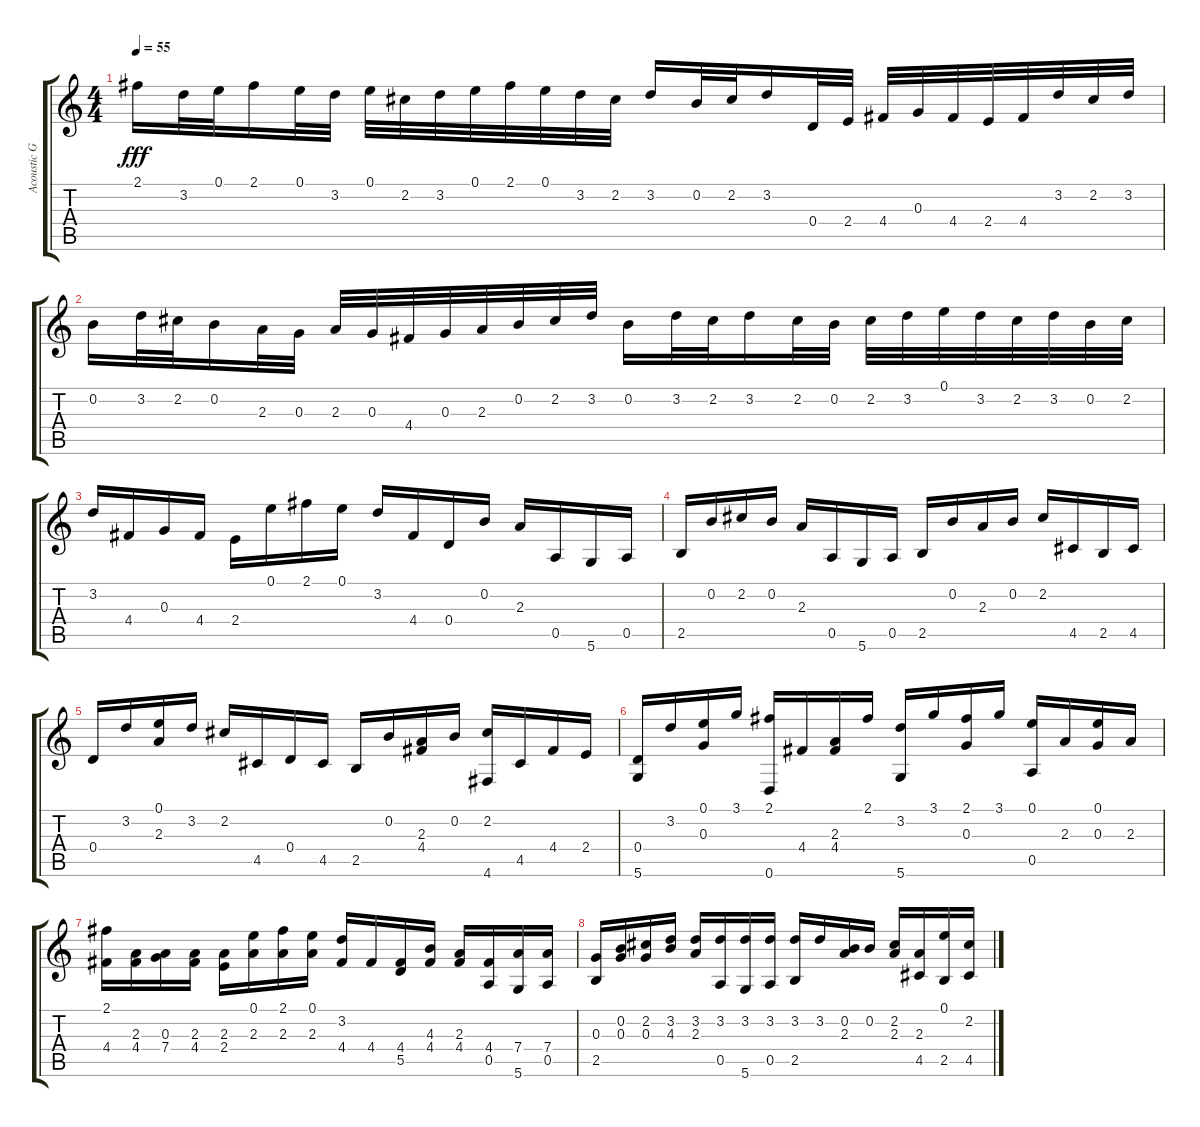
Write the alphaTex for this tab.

\track ("Acoustic Guitar 2" "Acoustic G") {instrument acousticguitarnylon}
\staff {score tabs}
\tuning (E4 B3 G3 D3 A2 D2) {hide}
\ts (4 4)
\tempo 55
\clef g2
\ks c
2.1.16{dy fff} 3.2.32 0.1.32 2.1.16 0.1.32 3.2.32 0.1.32 2.2.32 3.2.32 0.1.32 2.1.32 0.1.32 3.2.32 2.2.32 3.2.16 0.2.32 2.2.32 3.2.16 0.4.32 2.4.32 4.4.32 0.3.32 4.4.32 2.4.32 4.4.32 3.2.32 2.2.32 3.2.32 |
0.2.16 3.2.32 2.2.32 0.2.16 2.3.32 0.3.32 2.3.32 0.3.32 4.4.32 0.3.32 2.3.32 0.2.32 2.2.32 3.2.32 0.2.16 3.2.32 2.2.32 3.2.16 2.2.32 0.2.32 2.2.32 3.2.32 0.1.32 3.2.32 2.2.32 3.2.32 0.2.32 2.2.32 |
3.2.16 4.4.16 0.3.16 4.4.16 2.4.16 0.1.16 2.1.16 0.1.16 3.2.16 4.4.16 0.4.16 0.2.16 2.3.16 0.5.16 5.6.16 0.5.16 |
2.5.16 0.2.16 2.2.16 0.2.16 2.3.16 0.5.16 5.6.16 0.5.16 2.5.16 0.2.16 2.3.16 0.2.16 2.2.16 4.5.16 2.5.16 4.5.16 |
0.4.16 3.2.16 (0.1 2.3).16 3.2.16 2.2.16 4.5.16 0.4.16 4.5.16 2.5.16 0.2.16 (2.3 4.4).16 0.2.16 (2.2 4.6).16 4.5.16 4.4.16 2.4.16 |
(0.4 5.6).16 3.2.16 (0.1 0.3).16 3.1.16 (2.1 0.6).16 4.4.16 (2.3 4.4).16 2.1.16 (3.2 5.6).16 3.1.16 (2.1 0.3).16 3.1.16 (0.1 0.5).16 2.3.16 (0.1 0.3).16 2.3.16 |
(2.1 4.4).16 (2.3 4.4).16 (0.3 7.4).16 (2.3 4.4).16 (2.3 2.4).16 (0.1 2.3).16 (2.1 2.3).16 (0.1 2.3).16 (3.2 4.4).16 4.4.16 (4.4 5.5).16 (4.3 4.4).16 (2.3 4.4).16 (4.4 0.5).16 (7.4 5.6).16 (7.4 0.5).16 |
(0.3 2.5).16 (0.2 0.3).16 (2.2 0.3).16 (3.2 4.3).16 (3.2 2.3).16 (3.2 0.5).16 (3.2 5.6).16 (3.2 0.5).16 (3.2 2.5).16 3.2.16 (0.2 2.3).16 0.2.16 (2.2 2.3).16 (2.3 4.5).16 (0.1 2.5).16 (2.2 4.5).16
